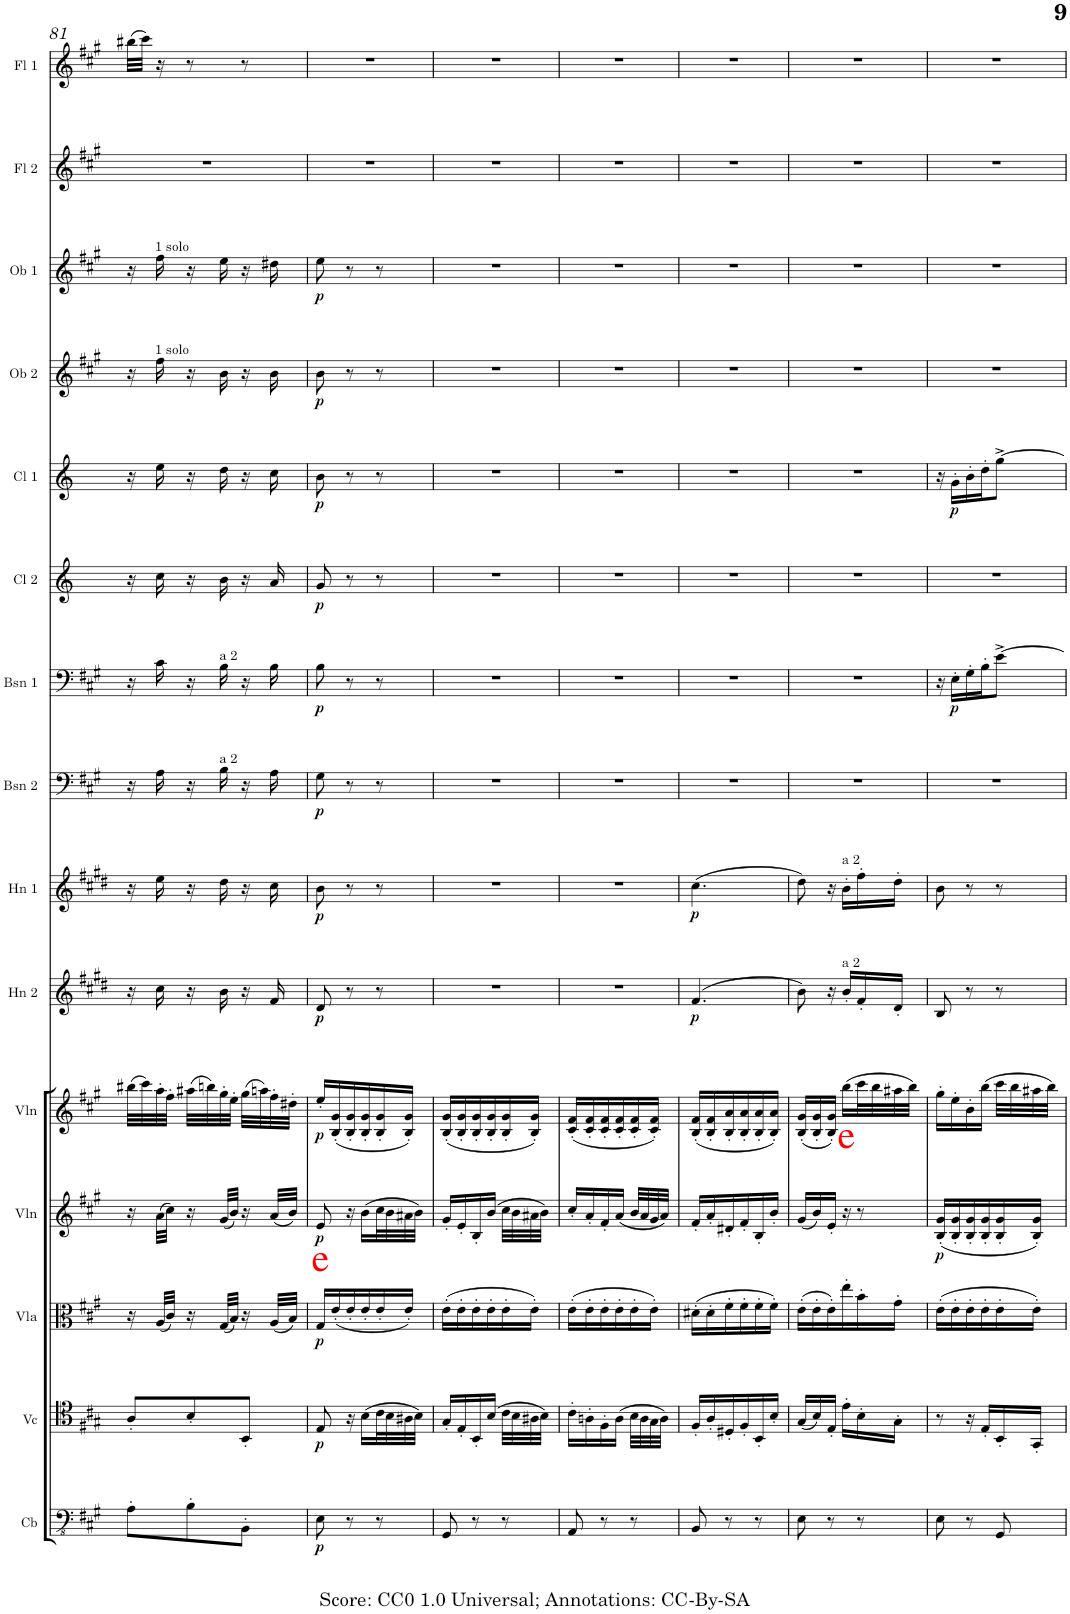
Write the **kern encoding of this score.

**kern	**dynam	**kern	**dynam	**kern	**dynam	**kern	**text	**dynam	**kern	**text	**dynam	**kern	**dynam	**kern	**dynam	**kern	**dynam	**kern	**dynam	**kern	**dynam	**kern	**dynam	**kern	**dynam	**kern	**dynam	**kern	**kern
*part15	*part15	*part14	*part14	*part13	*part13	*part12	*part12	*part12	*part11	*part11	*part11	*part10	*part10	*part9	*part9	*part8	*part8	*part7	*part7	*part6	*part6	*part5	*part5	*part4	*part4	*part3	*part3	*part2	*part1
*staff15	*staff15	*staff14	*staff14	*staff13	*staff13	*staff12	*staff12	*staff12	*staff11	*staff11	*staff11	*staff10	*staff10	*staff9	*staff9	*staff8	*staff8	*staff7	*staff7	*staff6	*staff6	*staff5	*staff5	*staff4	*staff4	*staff3	*staff3	*staff2	*staff1
*I"Contrabass	*	*I"Violoncello	*	*I"Viola	*	*I"Violin	*	*	*I"Violin	*	*	*I"F Horn 2 (orig. E and A)	*	*I"F Horn 1 (orig. E and A)	*	*I"Bassoon 2	*	*I"Bassoon 1	*	*I"A Clarinet 2	*	*I"A Clarinet 1	*	*I"Oboe 2	*	*I"Oboe 1	*	*I"Flute 2	*I"Flute 1
*I'Cb	*	*I'Vc	*	*I'Vla	*	*I'Vln	*	*	*I'Vln	*	*	*I'Hn 2	*	*I'Hn 1	*	*I'Bsn 2	*	*I'Bsn 1	*	*I'Cl 2	*	*I'Cl 1	*	*I'Ob 2	*	*I'Ob 1	*	*I'Fl 2	*I'Fl 1
!!LO:PB:g=z
*clefFv4	*	*clefC4	*	*clefC3	*	*clefG2	*	*	*clefG2	*	*	*clefG2	*	*clefG2	*	*clefF4	*	*clefF4	*	*clefG2	*	*clefG2	*	*clefG2	*	*clefG2	*	*clefG2	*clefG2
*	*	*	*	*	*	*	*	*	*	*	*	*Trd4c7	*	*Trd4c7	*	*	*	*	*	*Trd2c3	*	*Trd2c3	*	*	*	*	*	*	*
*k[f#c#g#]	*	*k[f#c#g#]	*	*k[f#c#g#]	*	*k[f#c#g#]	*	*	*k[f#c#g#]	*	*	*k[f#c#g#d#]	*	*k[f#c#g#d#]	*	*k[f#c#g#]	*	*k[f#c#g#]	*	*k[]	*	*k[]	*	*k[f#c#g#]	*	*k[f#c#g#]	*	*k[f#c#g#]	*k[f#c#g#]
*M3/8	*	*M3/8	*	*M3/8	*	*M3/8	*	*	*M3/8	*	*	*M3/8	*	*M3/8	*	*M3/8	*	*M3/8	*	*M3/8	*	*M3/8	*	*M3/8	*	*M3/8	*	*M3/8	*M3/8
=81	=81	=81	=81	=81	=81	=81	=81	=81	=81	=81	=81	=81	=81	=81	=81	=81	=81	=81	=81	=81	=81	=81	=81	=81	=81	=81	=81	=81	=81
8AA'\L	.	8A'/L	.	16r	.	16r	.	.	(32bb#X\LLL	.	.	16r	.	16r	.	16r	.	16r	.	16r	.	16r	.	16r	.	16r	.	4.r	(32bb#X\LLL
.	.	.	.	.	.	.	.	.	32ccc#\)	.	.	.	.	.	.	.	.	.	.	.	.	.	.	.	.	.	.	.	32ccc#\JJJ)
!	!	!	!	!	!	!	!	!	!	!	!	!	!	!	!	!	!	!	!	!	!	!	!	!	!	!LO:TX:a:t=1 solo	!	!	!
!	!	!	!	!	!	!	!	!	!	!	!	!	!	!	!	!	!	!	!	!	!	!	!	!LO:TX:a:t=1 solo	!	!	!	!	!
.	.	.	.	(32A/LLL	.	(32a\LLL	.	.	32aa'\	.	.	16cc#\	.	16ee\	.	16A\	.	16c#\	.	16cc\	.	16ee\	.	16ff#\	.	16ff#\	.	.	16r
.	.	.	.	32c#/JJJ)	.	32cc#\JJJ)	.	.	32ff#'\JJJ	.	.	.	.	.	.	.	.	.	.	.	.	.	.	.	.	.	.	.	.
8BB'\	.	8B'/	.	16r	.	16r	.	.	(32aa#X\LLL	.	.	16r	.	16r	.	16r	.	16r	.	16r	.	16r	.	16r	.	16r	.	.	8r
.	.	.	.	.	.	.	.	.	32bbn\)	.	.	.	.	.	.	.	.	.	.	.	.	.	.	.	.	.	.	.	.
!	!	!	!	!	!	!	!	!	!	!	!	!	!	!	!	!	!	!LO:TX:a:t=a 2	!	!	!	!	!	!	!	!	!	!	!
!	!	!	!	!	!	!	!	!	!	!	!	!	!	!	!	!LO:TX:a:t=a 2	!	!	!	!	!	!	!	!	!	!	!	!	!
.	.	.	.	(32G#/LLL	.	(32g#/LLL	.	.	32gg#'\	.	.	16b\	.	16dd#\	.	16B\	.	16B\	.	16b\	.	16dd\	.	16b\	.	16ee\	.	.	.
.	.	.	.	32B/JJJ)	.	32b/JJJ)	.	.	32ee'\JJJ	.	.	.	.	.	.	.	.	.	.	.	.	.	.	.	.	.	.	.	.
8BBB'\J	.	8BB'/J	.	16r	.	16r	.	.	(32gg#\LLL	.	.	16r	.	16r	.	16r	.	16r	.	16r	.	16r	.	16r	.	16r	.	.	8r
.	.	.	.	.	.	.	.	.	32aan\)	.	.	.	.	.	.	.	.	.	.	.	.	.	.	.	.	.	.	.	.
.	.	.	.	(32A/LLL	.	(32a/LLL	.	.	32ff#'\	.	.	16f#/	.	16cc#\	.	16A\	.	16B\	.	16a/	.	16cc\	.	16b\	.	16dd#X\	.	.	.
.	.	.	.	32B/JJJ)	.	32b/JJJ)	.	.	32dd#X'\JJJ	.	.	.	.	.	.	.	.	.	.	.	.	.	.	.	.	.	.	.	.
=82	=82	=82	=82	=82	=82	=82	=82	=82	=82	=82	=82	=82	=82	=82	=82	=82	=82	=82	=82	=82	=82	=82	=82	=82	=82	=82	=82	=82	=82
!	!LO:DY:b	!	!LO:DY:b	!	!LO:DY:b	!	!LO:LY:b:color=#FF0000	!LO:DY:b	!	!	!LO:DY:b	!	!LO:DY:b	!	!LO:DY:b	!	!LO:DY:b	!	!LO:DY:b	!	!LO:DY:b	!	!LO:DY:b	!	!LO:DY:b	!	!LO:DY:b	!	!
8EE\	p	8E/	p	16G#/LL	p	8e/	e	p	16ee'/LL	.	p	8d#/	p	8b\	p	8G#\	p	8B\	p	8g/	p	8b\	p	8b\	p	8ee\	p	4.r	4.r
.	.	.	.	(16e'/	.	.	.	.	(16B/' 16g#/'	.	.	.	.	.	.	.	.	.	.	.	.	.	.	.	.	.	.	.	.
8r	.	16r	.	16e'/	.	16r	.	.	16B/' 16g#/'	.	.	8r	.	8r	.	8r	.	8r	.	8r	.	8r	.	8r	.	8r	.	.	.
.	.	(16B\LL	.	16e'/	.	(16b\LL	.	.	16B/' 16g#/'	.	.	.	.	.	.	.	.	.	.	.	.	.	.	.	.	.	.	.	.
8r	.	32c#\L	.	16e'/	.	32cc#\L	.	.	16B/' 16g#/'	.	.	8r	.	8r	.	8r	.	8r	.	8r	.	8r	.	8r	.	8r	.	.	.
.	.	32B\	.	.	.	32b\	.	.	.	.	.	.	.	.	.	.	.	.	.	.	.	.	.	.	.	.	.	.	.
.	.	32A#X\	.	16e'/JJ)	.	32a#X\	.	.	16B/' 16g#/'JJ)	.	.	.	.	.	.	.	.	.	.	.	.	.	.	.	.	.	.	.	.
.	.	32B\JJJ)	.	.	.	32b\JJJ)	.	.	.	.	.	.	.	.	.	.	.	.	.	.	.	.	.	.	.	.	.	.	.
=83	=83	=83	=83	=83	=83	=83	=83	=83	=83	=83	=83	=83	=83	=83	=83	=83	=83	=83	=83	=83	=83	=83	=83	=83	=83	=83	=83	=83	=83
8GGG#/	.	16G#'/LL	.	(16e'\LL	.	16g#'/LL	.	.	(16B/' 16g#/'LL	.	.	4.r	.	4.r	.	4.r	.	4.r	.	4.r	.	4.r	.	4.r	.	4.r	.	4.r	4.r
.	.	16E'/	.	16e'\	.	16e'/	.	.	16B/' 16g#/'	.	.	.	.	.	.	.	.	.	.	.	.	.	.	.	.	.	.	.	.
8r	.	16BB'/	.	16e'\	.	16B'/	.	.	16B/' 16g#/'	.	.	.	.	.	.	.	.	.	.	.	.	.	.	.	.	.	.	.	.
.	.	(16B/JJ	.	16e'\	.	(16b/JJ	.	.	16B/' 16g#/'	.	.	.	.	.	.	.	.	.	.	.	.	.	.	.	.	.	.	.	.
8r	.	32c#\LLL	.	16e'\	.	32cc#\LLL	.	.	16B/' 16g#/'	.	.	.	.	.	.	.	.	.	.	.	.	.	.	.	.	.	.	.	.
.	.	32B\	.	.	.	32b\	.	.	.	.	.	.	.	.	.	.	.	.	.	.	.	.	.	.	.	.	.	.	.
.	.	32A#X\	.	16e'\JJ)	.	32a#X\	.	.	16B/' 16g#/'JJ)	.	.	.	.	.	.	.	.	.	.	.	.	.	.	.	.	.	.	.	.
.	.	32B\JJJ)	.	.	.	32b\JJJ)	.	.	.	.	.	.	.	.	.	.	.	.	.	.	.	.	.	.	.	.	.	.	.
=84	=84	=84	=84	=84	=84	=84	=84	=84	=84	=84	=84	=84	=84	=84	=84	=84	=84	=84	=84	=84	=84	=84	=84	=84	=84	=84	=84	=84	=84
8AAA/	.	16c#'\LL	.	(16e'\LL	.	16cc#'/LL	.	.	(16c#/' 16f#/'LL	.	.	4.r	.	4.r	.	4.r	.	4.r	.	4.r	.	4.r	.	4.r	.	4.r	.	4.r	4.r
.	.	16An'\	.	16e'\	.	16a'/	.	.	16c#/' 16f#/'	.	.	.	.	.	.	.	.	.	.	.	.	.	.	.	.	.	.	.	.
8r	.	16F#'\	.	16e'\	.	16f#'/	.	.	16c#/' 16f#/'	.	.	.	.	.	.	.	.	.	.	.	.	.	.	.	.	.	.	.	.
.	.	(16A\JJ	.	16e'\	.	(16a/JJ	.	.	16c#/' 16f#/'	.	.	.	.	.	.	.	.	.	.	.	.	.	.	.	.	.	.	.	.
8r	.	32B\LLL	.	16e'\	.	32b/LLL	.	.	16c#/' 16f#/'	.	.	.	.	.	.	.	.	.	.	.	.	.	.	.	.	.	.	.	.
.	.	32A\	.	.	.	32a/	.	.	.	.	.	.	.	.	.	.	.	.	.	.	.	.	.	.	.	.	.	.	.
.	.	32G#\	.	16e'\JJ)	.	32g#/	.	.	16c#/' 16f#/'JJ)	.	.	.	.	.	.	.	.	.	.	.	.	.	.	.	.	.	.	.	.
.	.	32A\JJJ)	.	.	.	32a/JJJ)	.	.	.	.	.	.	.	.	.	.	.	.	.	.	.	.	.	.	.	.	.	.	.
=85	=85	=85	=85	=85	=85	=85	=85	=85	=85	=85	=85	=85	=85	=85	=85	=85	=85	=85	=85	=85	=85	=85	=85	=85	=85	=85	=85	=85	=85
!	!	!	!	!	!	!	!	!	!	!	!	!	!LO:DY:b	!	!LO:DY:b	!	!	!	!	!	!	!	!	!	!	!	!	!	!
8BBB/	.	16F#'/LL	.	(16d#X'\LL	.	16f#'/LL	.	.	(16B/' 16f#/'LL	.	.	(4.f#/	p	(4.cc#\	p	4.r	.	4.r	.	4.r	.	4.r	.	4.r	.	4.r	.	4.r	4.r
.	.	16A'/	.	16d#'\	.	16a'/	.	.	16B/' 16f#/'	.	.	.	.	.	.	.	.	.	.	.	.	.	.	.	.	.	.	.	.
8r	.	16D#X'/	.	16f#'\	.	16d#X'/	.	.	16B/' 16a/'	.	.	.	.	.	.	.	.	.	.	.	.	.	.	.	.	.	.	.	.
.	.	16F#'/	.	16f#'\	.	16f#'/	.	.	16B/' 16a/'	.	.	.	.	.	.	.	.	.	.	.	.	.	.	.	.	.	.	.	.
8r	.	16BB'/	.	16f#'\	.	16B'/	.	.	16B/' 16a/'	.	.	.	.	.	.	.	.	.	.	.	.	.	.	.	.	.	.	.	.
.	.	16B'/JJ	.	16f#'\JJ)	.	16b'/JJ	.	.	16B/' 16a/'JJ)	.	.	.	.	.	.	.	.	.	.	.	.	.	.	.	.	.	.	.	.
=86	=86	=86	=86	=86	=86	=86	=86	=86	=86	=86	=86	=86	=86	=86	=86	=86	=86	=86	=86	=86	=86	=86	=86	=86	=86	=86	=86	=86	=86
8EE\	.	(16G#/LL	.	(16e'\LL	.	(16g#/LL	.	.	(16B/' 16g#/'LL	.	.	8b\)	.	8dd#\)	.	4.r	.	4.r	.	4.r	.	4.r	.	4.r	.	4.r	.	4.r	4.r
.	.	16B/)	.	16e'\	.	16b/)	.	.	16B/' 16g#/'	.	.	.	.	.	.	.	.	.	.	.	.	.	.	.	.	.	.	.	.
8r	.	16E'/JJ	.	16e'\)	.	16e'/JJ	.	.	16B/' 16g#/'JJ)	.	.	16r	.	16r	.	.	.	.	.	.	.	.	.	.	.	.	.	.	.
!	!	!	!	!	!	!	!	!	!	!	!	!	!	!LO:TX:a:t=a 2	!	!	!	!	!	!	!	!	!	!	!	!	!	!	!
!	!	!	!	!	!	!	!	!	!	!	!	!LO:TX:a:t=a 2	!	!	!	!	!	!	!	!	!	!	!	!	!	!	!	!	!
!	!	!	!	!	!	!	!	!	!	!LO:LY:b:color=#FF0000	!	!	!	!	!	!	!	!	!	!	!	!	!	!	!	!	!	!	!
.	.	16e'\LL	.	16ee'\	.	16r	.	.	(16bb\LL	e	.	16b'/LL	.	16b'\LL	.	.	.	.	.	.	.	.	.	.	.	.	.	.	.
8r	.	16B'\	.	16b'\	.	8r	.	.	32ccc#\L	.	.	16f#'/	.	16ff#'\	.	.	.	.	.	.	.	.	.	.	.	.	.	.	.
.	.	.	.	.	.	.	.	.	32bb\	.	.	.	.	.	.	.	.	.	.	.	.	.	.	.	.	.	.	.	.
.	.	16G#'\JJ	.	16g#'\JJ	.	.	.	.	32aa#X\	.	.	16d#'/JJ	.	16dd#'\JJ	.	.	.	.	.	.	.	.	.	.	.	.	.	.	.
.	.	.	.	.	.	.	.	.	32bb\JJJ)	.	.	.	.	.	.	.	.	.	.	.	.	.	.	.	.	.	.	.	.
=87	=87	=87	=87	=87	=87	=87	=87	=87	=87	=87	=87	=87	=87	=87	=87	=87	=87	=87	=87	=87	=87	=87	=87	=87	=87	=87	=87	=87	=87
!	!	!	!	!	!	!	!	!LO:DY:b	!	!	!	!	!	!	!	!	!	!	!	!	!	!	!	!	!	!	!	!	!
8EE\	.	8r	.	(16e'\LL	.	(16B/' 16g#/'LL	.	p	16gg#'\LL	.	.	8B/	.	8b\	.	4.r	.	16r	.	4.r	.	16r	.	4.r	.	4.r	.	4.r	4.r
!	!	!	!	!	!	!	!	!	!	!	!	!	!	!	!	!	!	!	!LO:DY:b	!	!	!	!LO:DY:b	!	!	!	!	!	!
.	.	.	.	16e'\	.	16B/' 16g#/'	.	.	16ee'\	.	.	.	.	.	.	.	.	16E'\LL	p	.	.	16g'\LL	p	.	.	.	.	.	.
8r	.	16r	.	16e'\	.	16B/' 16g#/'	.	.	16b'\	.	.	8r	.	8r	.	.	.	16G#'\	.	.	.	16b'\	.	.	.	.	.	.	.
.	.	16E'/LL	.	16e'\	.	16B/' 16g#/'	.	.	(16bb\JJ	.	.	.	.	.	.	.	.	16B'\J	.	.	.	16dd'\J	.	.	.	.	.	.	.
8GGG#/	.	16BB'/	.	16e'\	.	16B/' 16g#/'	.	.	32ccc#\LLL	.	.	8r	.	8r	.	.	.	[8e^\J	.	.	.	[8gg^\J	.	.	.	.	.	.	.
.	.	.	.	.	.	.	.	.	32bb\	.	.	.	.	.	.	.	.	.	.	.	.	.	.	.	.	.	.	.	.
.	.	16GG#'/JJ	.	16e'\JJ)	.	16B/' 16g#/'JJ)	.	.	32aa#X\	.	.	.	.	.	.	.	.	.	.	.	.	.	.	.	.	.	.	.	.
.	.	.	.	.	.	.	.	.	32bb\JJJ)	.	.	.	.	.	.	.	.	.	.	.	.	.	.	.	.	.	.	.	.
=	=	=	=	=	=	=	=	=	=	=	=	=	=	=	=	=	=	=	=	=	=	=	=	=	=	=	=	=	=
*-	*-	*-	*-	*-	*-	*-	*-	*-	*-	*-	*-	*-	*-	*-	*-	*-	*-	*-	*-	*-	*-	*-	*-	*-	*-	*-	*-	*-	*-
